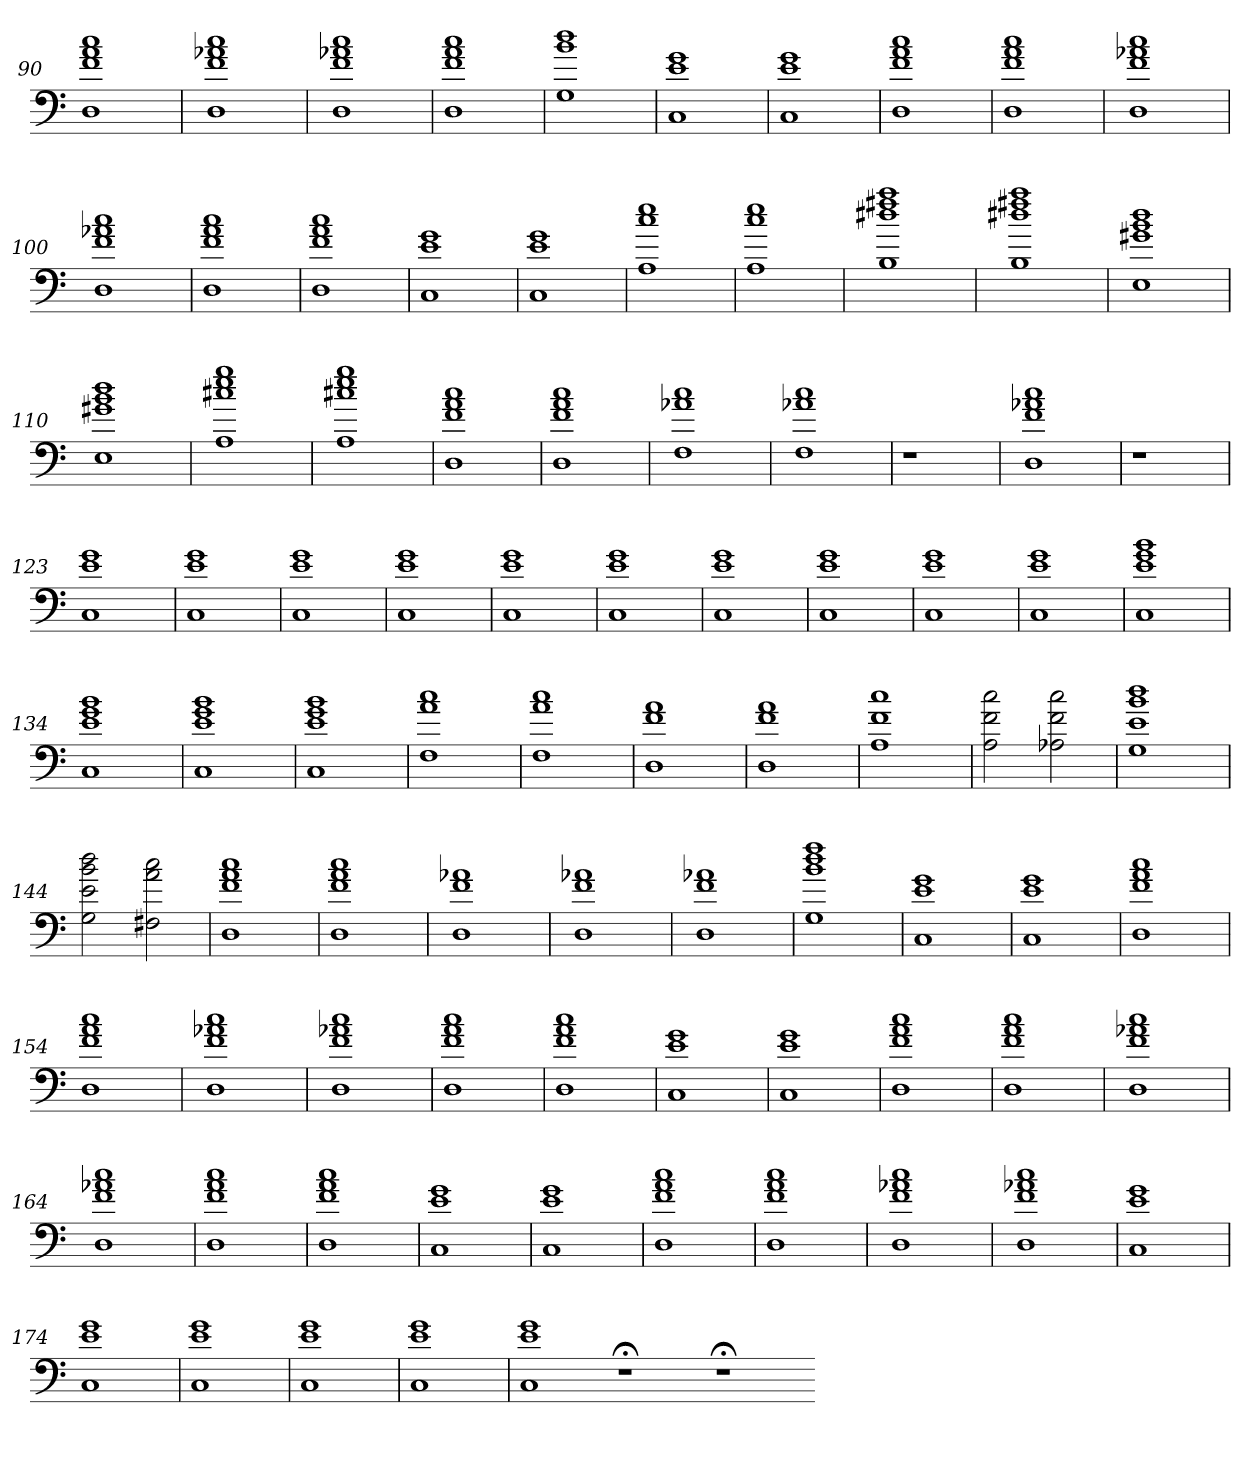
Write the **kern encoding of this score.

**kern
*part1
*staff1
=90
1D 1f 1a 1cc
=91
1D 1f 1a-X 1cc
=92
1D 1f 1a-X 1cc
=93
1D 1f 1a 1cc
=94
1G 1b 1dd
=95
1C 1e 1g
=96
1C 1e 1g
=97
1D 1f 1a 1cc
=98
1D 1f 1a 1cc
=99
1D 1f 1a-X 1cc
=100
1D 1f 1a-X 1cc
=101
1D 1f 1a 1cc
=102
1D 1f 1a 1cc
=103
1C 1e 1g
=104
1C 1e 1g
=105
1A 1cc 1ee
=106
1A 1cc 1ee
=107
1B 1dd#X 1ff#X 1aa
=108
1B 1dd#X 1ff#X 1aa
=109
1E 1g#X 1b 1dd
=110
1E 1g#X 1b 1dd
=111
1A 1cc#X 1ee 1gg
=112
1A 1cc#X 1ee 1gg
=113
1D 1f 1a 1cc
=114
1D 1f 1a 1cc
=115
1F 1a-X 1cc
=116
1F 1a-X 1cc
=117
1r
=118
1D 1f 1a-X 1cc
=119
1r
=120
1r
=121
1r
=122
1r
=123
1C 1e 1g
=124
1C 1e 1g
=125
1C 1e 1g
=126
1C 1e 1g
=127
1C 1e 1g
=128
1C 1e 1g
=129
1C 1e 1g
=130
1C 1e 1g
=131
1C 1e 1g
=132
1C 1e 1g
=133
1C 1e 1g 1b
=134
1C 1e 1g 1b
=135
1C 1e 1g 1b
=136
1C 1e 1g 1b
=137
1F 1a 1cc
=138
1F 1a 1cc
=139
1D 1f 1a
=140
1D 1f 1a
=141
1A 1f 1cc
=142
2A 2f 2cc
2A-X 2f 2cc
=143
1G 1e 1b 1dd
=144
2G 2e 2b 2dd
2F#X 2a 2cc
=145
1D 1f 1a 1cc
=146
1D 1f 1a 1cc
=147
1D 1f 1a-X
=148
1D 1f 1a-X
=149
1D 1f 1a-X
=150
1G 1b 1dd 1ff
=151
1C 1e 1g
=152
1C 1e 1g
=153
1D 1f 1a 1cc
=154
1D 1f 1a 1cc
=155
1D 1f 1a-X 1cc
=156
1D 1f 1a-X 1cc
=157
1D 1f 1a 1cc
=158
1D 1f 1a 1cc
=159
1C 1e 1g
=160
1C 1e 1g
=161
1D 1f 1a 1cc
=162
1D 1f 1a 1cc
=163
1D 1f 1a-X 1cc
=164
1D 1f 1a-X 1cc
=165
1D 1f 1a 1cc
=166
1D 1f 1a 1cc
=167
1C 1e 1g
=168
1C 1e 1g
=169
1D 1f 1a 1cc
=170
1D 1f 1a 1cc
=171
1D 1f 1a-X 1cc
=172
1D 1f 1a-X 1cc
=173
1C 1e 1g
=174
1C 1e 1g
=175
1C 1e 1g
=176
1C 1e 1g
=177
1C 1e 1g
=178
1C 1e 1g
1r;<
1r;<
=-
*-
